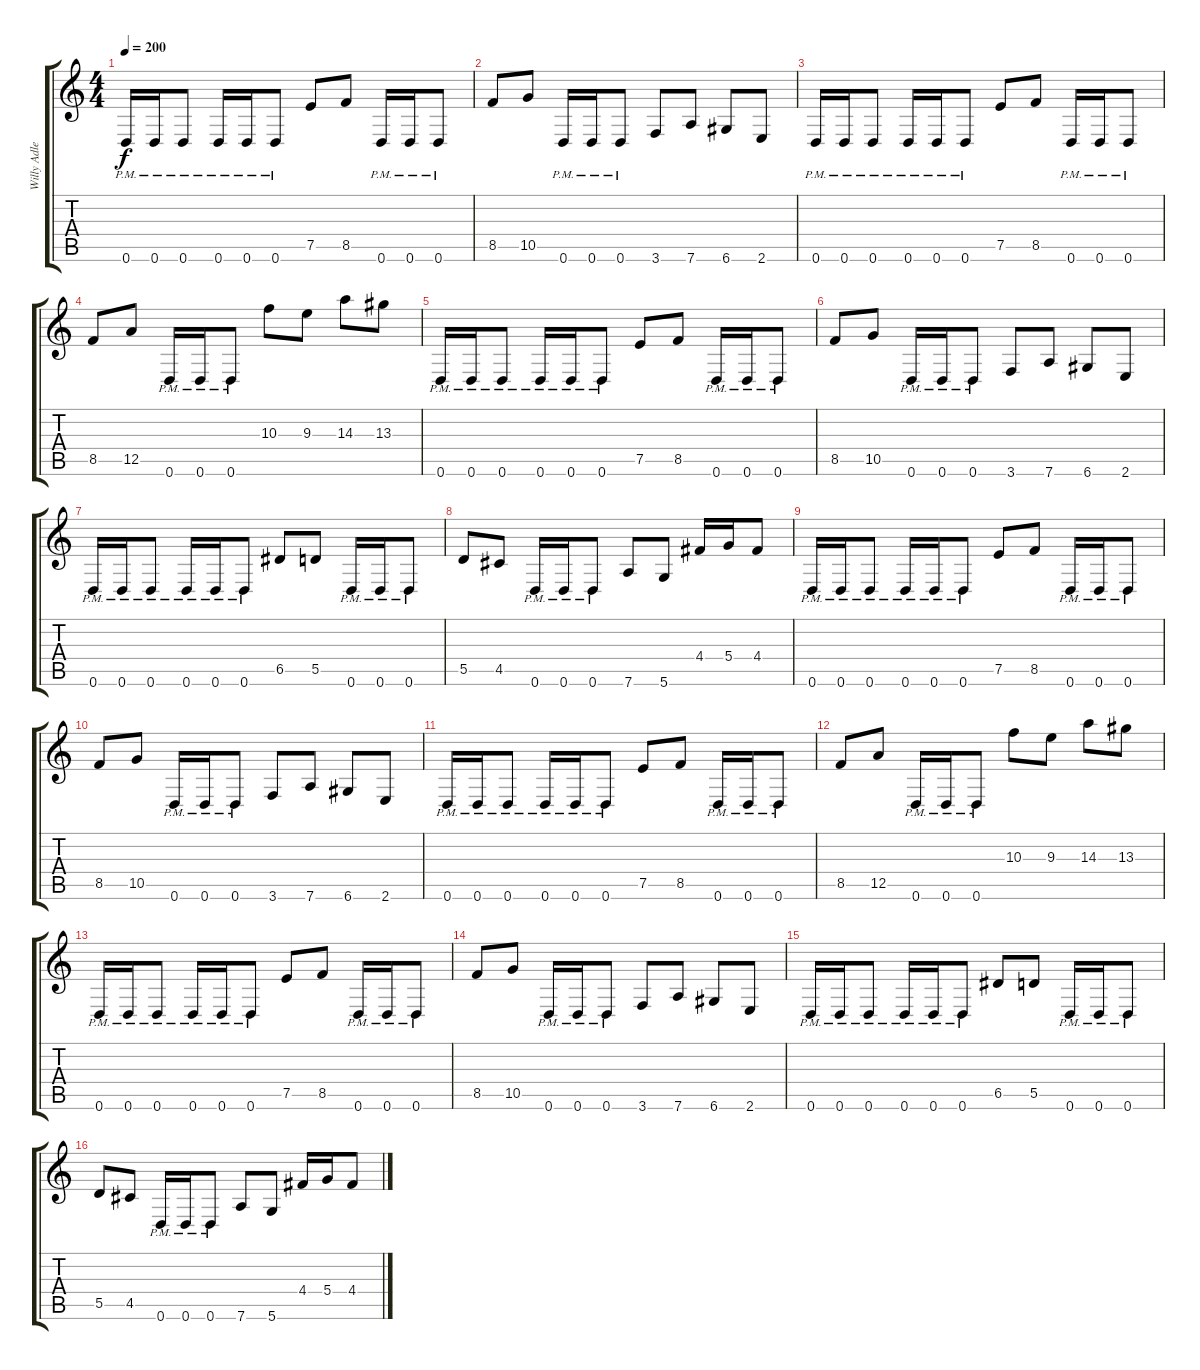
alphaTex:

\track ("Willy Adler" "Willy Adle") {instrument distortionguitar}
\staff {score tabs}
\tuning (E4 B3 G3 D3 A2 D2) {hide}
\ts (4 4)
\tempo 200
\clef g2
\ks c
0.6{pm}.16{dy f instrument distortionguitar} 0.6{pm}.16 0.6{pm}.8 0.6{pm}.16 0.6{pm}.16 0.6{pm}.8 7.5.8 8.5.8 0.6{pm}.16 0.6{pm}.16 0.6{pm}.8 |
8.5.8 10.5.8 0.6{pm}.16 0.6{pm}.16 0.6{pm}.8 3.6.8 7.6.8 6.6.8 2.6.8 |
0.6{pm}.16 0.6{pm}.16 0.6{pm}.8 0.6{pm}.16 0.6{pm}.16 0.6{pm}.8 7.5.8{txt ""} 8.5.8 0.6{pm}.16 0.6{pm}.16 0.6{pm}.8 |
8.5.8 12.5.8 0.6{pm}.16 0.6{pm}.16 0.6{pm}.8 10.3.8 9.3.8 14.3.8 13.3.8 |
0.6{pm}.16 0.6{pm}.16 0.6{pm}.8 0.6{pm}.16 0.6{pm}.16 0.6{pm}.8 7.5.8 8.5.8 0.6{pm}.16 0.6{pm}.16 0.6{pm}.8 |
8.5.8 10.5.8 0.6{pm}.16 0.6{pm}.16 0.6{pm}.8 3.6.8 7.6.8 6.6.8 2.6.8 |
0.6{pm}.16 0.6{pm}.16 0.6{pm}.8 0.6{pm}.16 0.6{pm}.16 0.6{pm}.8 6.5.8 5.5.8 0.6{pm}.16 0.6{pm}.16 0.6{pm}.8 |
5.5.8 4.5.8 0.6{pm}.16 0.6{pm}.16 0.6{pm}.8 7.6.8 5.6.8 4.4.16 5.4.16 4.4.8 |
0.6{pm}.16 0.6{pm}.16 0.6{pm}.8 0.6{pm}.16 0.6{pm}.16 0.6{pm}.8 7.5.8 8.5.8 0.6{pm}.16 0.6{pm}.16 0.6{pm}.8 |
8.5.8 10.5.8 0.6{pm}.16 0.6{pm}.16 0.6{pm}.8 3.6.8 7.6.8 6.6.8 2.6.8 |
0.6{pm}.16 0.6{pm}.16 0.6{pm}.8 0.6{pm}.16 0.6{pm}.16 0.6{pm}.8 7.5.8 8.5.8 0.6{pm}.16 0.6{pm}.16 0.6{pm}.8 |
8.5.8 12.5.8 0.6{pm}.16 0.6{pm}.16 0.6{pm}.8 10.3.8 9.3.8 14.3.8 13.3.8 |
0.6{pm}.16 0.6{pm}.16 0.6{pm}.8 0.6{pm}.16 0.6{pm}.16 0.6{pm}.8 7.5.8 8.5.8 0.6{pm}.16 0.6{pm}.16 0.6{pm}.8 |
8.5.8 10.5.8 0.6{pm}.16 0.6{pm}.16 0.6{pm}.8 3.6.8 7.6.8 6.6.8 2.6.8 |
0.6{pm}.16 0.6{pm}.16 0.6{pm}.8 0.6{pm}.16 0.6{pm}.16 0.6{pm}.8 6.5.8 5.5.8 0.6{pm}.16 0.6{pm}.16 0.6{pm}.8 |
5.5.8 4.5.8 0.6{pm}.16 0.6{pm}.16 0.6{pm}.8 7.6.8 5.6.8 4.4.16 5.4.16 4.4.8
